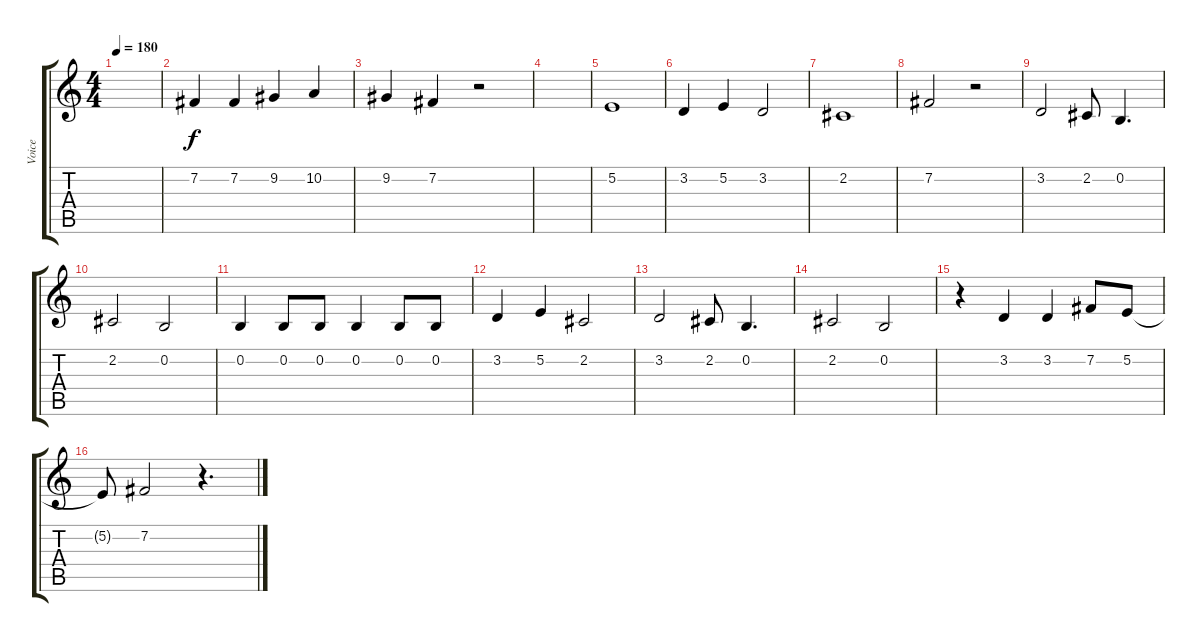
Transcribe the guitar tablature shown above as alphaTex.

\track ("Voice" "Voice") {instrument lead6voice}
\staff {score tabs}
\tuning (E4 B3 G3 D3 A2 E2) {hide}
\ts (4 4)
\tempo 180
\clef g2
\ks c
|
7.2.4 7.2.4 9.2.4 10.2.4 |
9.2.4 7.2.4 r.2 |
|
5.2.1 |
3.2.4 5.2.4 3.2.2 |
2.2.1 |
7.2.2 r.2 |
3.2.2 2.2.8 0.2.4{d} |
2.2.2 0.2.2 |
0.2.4 0.2.8 0.2.8 0.2.4 0.2.8 0.2.8 |
3.2.4 5.2.4 2.2.2 |
3.2.2 2.2.8 0.2.4{d} |
2.2.2 0.2.2 |
r.4 3.2.4 3.2.4 7.2.8 5.2.8 |
5.2{t}.8 7.2.2 r.4{d}
